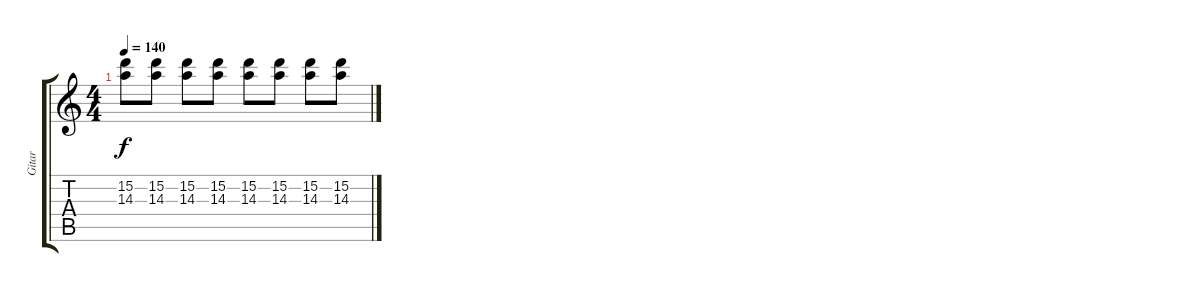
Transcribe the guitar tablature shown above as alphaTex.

\track ("Gitar" "Gitar") {instrument acousticguitarsteel}
\staff {score tabs}
\tuning (E4 B3 G3 D3 A2 E2) {hide}
\ts (4 4)
\tempo 140
\clef g2
\ks c
(15.2 14.3).8{dy f} (15.2 14.3).8 (15.2 14.3).8 (15.2 14.3).8 (15.2 14.3).8 (15.2 14.3).8 (15.2 14.3).8 (15.2 14.3).8
